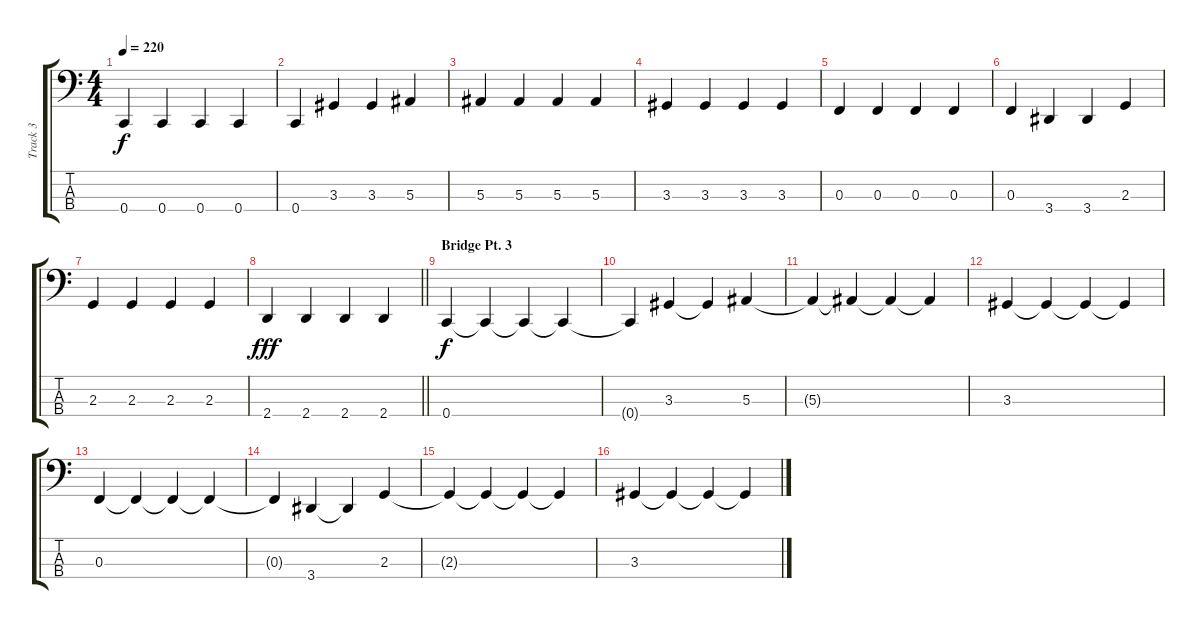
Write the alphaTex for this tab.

\track ("Track 3" "Track 3") {instrument electricbasspick}
\staff {score tabs}
\tuning (Eb2 Bb1 F1 C1) {hide}
\ts (4 4)
\tempo 220
\clef f4
\ks c
0.4.4{dy f} 0.4.4 0.4.4 0.4.4 |
0.4.4 3.3.4 3.3.4 5.3.4 |
5.3.4 5.3.4 5.3.4 5.3.4 |
3.3.4 3.3.4 3.3.4 3.3.4 |
0.3.4 0.3.4 0.3.4 0.3.4 |
0.3.4 3.4.4 3.4.4 2.3.4 |
2.3.4 2.3.4 2.3.4 2.3.4 |
\barLineRight lightlight
2.4.4{dy fff} 2.4.4 2.4.4 2.4.4 |
\section ("" "Bridge Pt. 3")
0.4.4{dy f} 0.4{t}.4 0.4{t}.4 0.4{t}.4 |
0.4{t}.4 3.3.4 3.3{t}.4 5.3.4 |
5.3{t}.4 5.3{t}.4 5.3{t}.4 5.3{t}.4 |
3.3.4 3.3{t}.4 3.3{t}.4 3.3{t}.4 |
0.3.4 0.3{t}.4 0.3{t}.4 0.3{t}.4 |
0.3{t}.4 3.4.4 3.4{t}.4 2.3.4 |
2.3{t}.4 2.3{t}.4 2.3{t}.4 2.3{t}.4 |
3.3.4 3.3{t}.4 3.3{t}.4 3.3{t}.4
